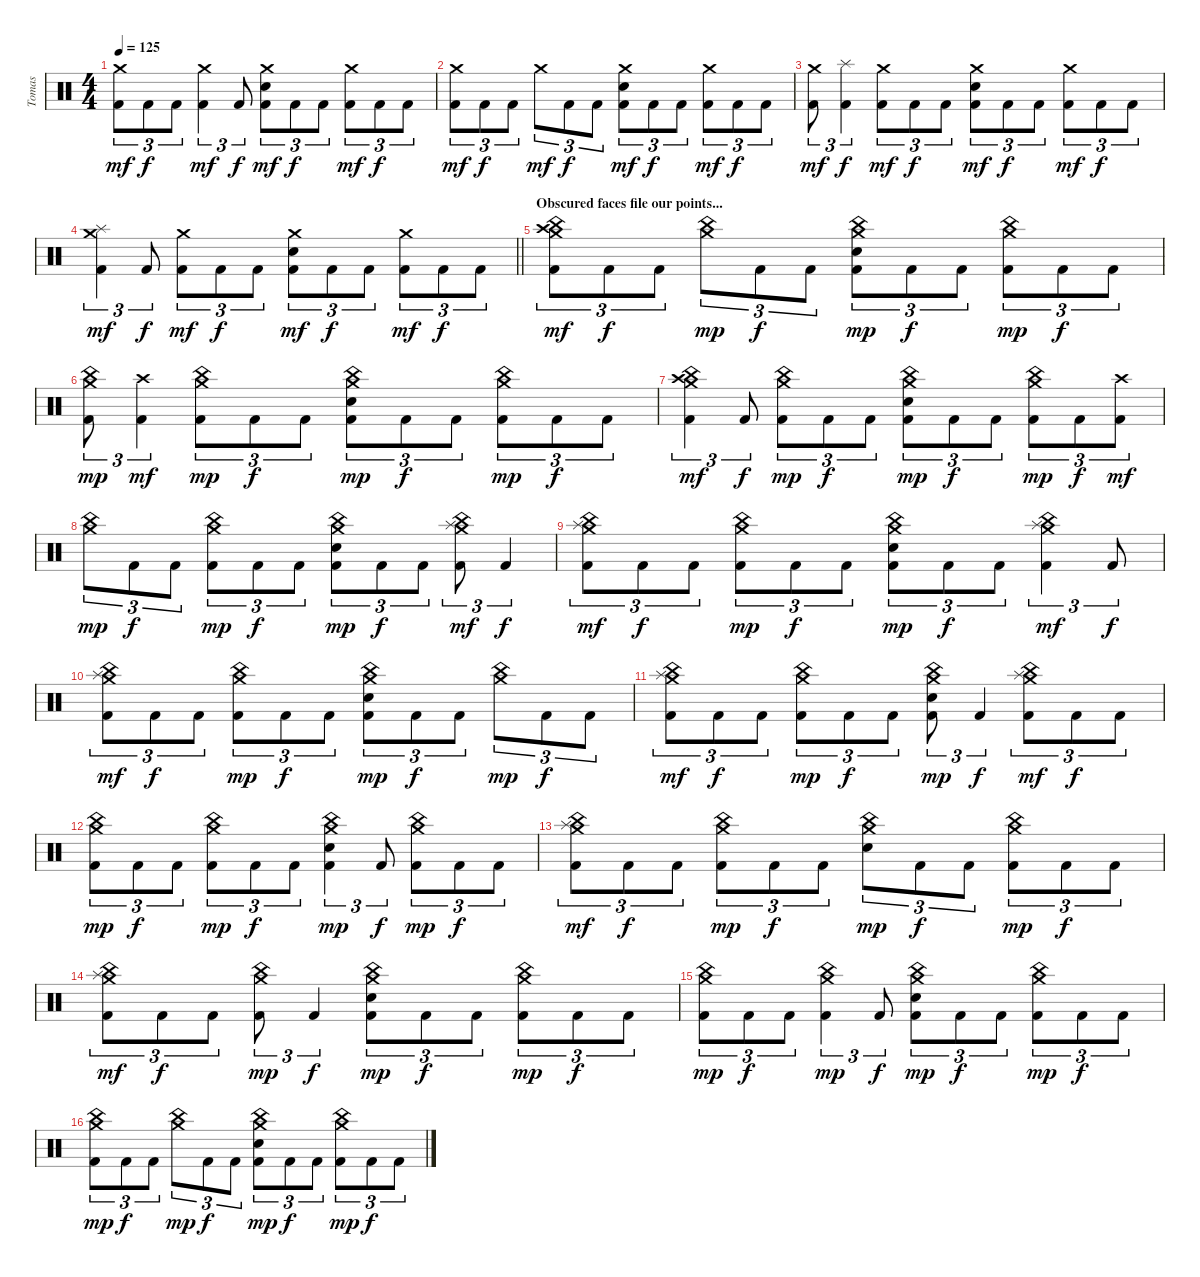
\track ("Tomas" "Tomas") {instrument percussion}
\staff {score}
\articulation defaults
\ts (4 4)
\tempo 125
\clef neutral
\ks c
("Crash medium (hit)" "Kick (hit) 2").8{tu (3 2) dy mf} "Kick (hit) 2".8{tu (3 2) dy f} "Kick (hit) 2".8{tu (3 2)} ("Crash medium (hit)" "Kick (hit) 2").4{tu (3 2) dy mf} "Kick (hit) 2".8{tu (3 2) dy f} ("Crash medium (hit)" "Electric Snare (hit)" "Kick (hit) 2").8{tu (3 2) dy mf} "Kick (hit) 2".8{tu (3 2) dy f} "Kick (hit) 2".8{tu (3 2)} ("Crash medium (hit)" "Kick (hit) 2").8{tu (3 2) dy mf} "Kick (hit) 2".8{tu (3 2) dy f} "Kick (hit) 2".8{tu (3 2)} |
("Crash medium (hit)" "Kick (hit) 2").8{tu (3 2) dy mf} "Kick (hit) 2".8{tu (3 2) dy f} "Kick (hit) 2".8{tu (3 2)} "Crash medium (hit)".8{tu (3 2) dy mf} "Kick (hit) 2".8{tu (3 2) dy f} "Kick (hit) 2".8{tu (3 2)} ("Crash medium (hit)" "Electric Snare (hit)" "Kick (hit) 2").8{tu (3 2) dy mf} "Kick (hit) 2".8{tu (3 2) dy f} "Kick (hit) 2".8{tu (3 2)} ("Crash medium (hit)" "Kick (hit) 2").8{tu (3 2) dy mf} "Kick (hit) 2".8{tu (3 2) dy f} "Kick (hit) 2".8{tu (3 2)} |
("Crash medium (hit)" "Kick (hit) 2").8{tu (3 2) dy mf} ("Splash (hit)" "Kick (hit) 2").4{tu (3 2) dy f} ("Crash medium (hit)" "Kick (hit) 2").8{tu (3 2) dy mf} "Kick (hit) 2".8{tu (3 2) dy f} "Kick (hit) 2".8{tu (3 2)} ("Crash medium (hit)" "Electric Snare (hit)" "Kick (hit) 2").8{tu (3 2) dy mf} "Kick (hit) 2".8{tu (3 2) dy f} "Kick (hit) 2".8{tu (3 2)} ("Crash medium (hit)" "Kick (hit) 2").8{tu (3 2) dy mf} "Kick (hit) 2".8{tu (3 2) dy f} "Kick (hit) 2".8{tu (3 2)} |
\barLineRight lightlight
("Crash medium (hit)" "Splash (hit)" "Kick (hit) 2").4{tu (3 2) dy mf} "Kick (hit) 2".8{tu (3 2) dy f} ("Crash medium (hit)" "Kick (hit) 2").8{tu (3 2) dy mf} "Kick (hit) 2".8{tu (3 2) dy f} "Kick (hit) 2".8{tu (3 2)} ("Crash medium (hit)" "Electric Snare (hit)" "Kick (hit) 2").8{tu (3 2) dy mf} "Kick (hit) 2".8{tu (3 2) dy f} "Kick (hit) 2".8{tu (3 2)} ("Crash medium (hit)" "Kick (hit) 2").8{tu (3 2) dy mf} "Kick (hit) 2".8{tu (3 2) dy f} "Kick (hit) 2".8{tu (3 2)} |
\section ("" "Obscured faces file our points...")
("Crash medium (hit)" "China (hit)" "Crash high (hit)" "Kick (hit) 2").8{tu (3 2) dy mf} "Kick (hit) 2".8{tu (3 2) dy f} "Kick (hit) 2".8{tu (3 2)} ("Crash medium (hit)" "China (hit)").8{tu (3 2) dy mp} "Kick (hit) 2".8{tu (3 2) dy f} "Kick (hit) 2".8{tu (3 2)} ("Crash medium (hit)" "China (hit)" "Electric Snare (hit)" "Kick (hit) 2").8{tu (3 2) dy mp} "Kick (hit) 2".8{tu (3 2) dy f} "Kick (hit) 2".8{tu (3 2)} ("Crash medium (hit)" "China (hit)" "Kick (hit) 2").8{tu (3 2) dy mp} "Kick (hit) 2".8{tu (3 2) dy f} "Kick (hit) 2".8{tu (3 2)} |
("Crash medium (hit)" "China (hit)" "Kick (hit) 2").8{tu (3 2) dy mp} ("Crash high (hit)" "Kick (hit) 2").4{tu (3 2) dy mf} ("Crash medium (hit)" "China (hit)" "Kick (hit) 2").8{tu (3 2) dy mp} "Kick (hit) 2".8{tu (3 2) dy f} "Kick (hit) 2".8{tu (3 2)} ("Crash medium (hit)" "China (hit)" "Electric Snare (hit)" "Kick (hit) 2").8{tu (3 2) dy mp} "Kick (hit) 2".8{tu (3 2) dy f} "Kick (hit) 2".8{tu (3 2)} ("Crash medium (hit)" "China (hit)" "Kick (hit) 2").8{tu (3 2) dy mp} "Kick (hit) 2".8{tu (3 2) dy f} "Kick (hit) 2".8{tu (3 2)} |
("Crash medium (hit)" "China (hit)" "Crash high (hit)" "Kick (hit) 2").4{tu (3 2) dy mf} "Kick (hit) 2".8{tu (3 2) dy f} ("Crash medium (hit)" "China (hit)" "Kick (hit) 2").8{tu (3 2) dy mp} "Kick (hit) 2".8{tu (3 2) dy f} "Kick (hit) 2".8{tu (3 2)} ("Crash medium (hit)" "China (hit)" "Electric Snare (hit)" "Kick (hit) 2").8{tu (3 2) dy mp} "Kick (hit) 2".8{tu (3 2) dy f} "Kick (hit) 2".8{tu (3 2)} ("Crash medium (hit)" "China (hit)" "Kick (hit) 2").8{tu (3 2) dy mp} "Kick (hit) 2".8{tu (3 2) dy f} ("Crash high (hit)" "Kick (hit) 2").8{tu (3 2) dy mf} |
("Crash medium (hit)" "China (hit)").8{tu (3 2) dy mp} "Kick (hit) 2".8{tu (3 2) dy f} "Kick (hit) 2".8{tu (3 2)} ("Crash medium (hit)" "China (hit)" "Kick (hit) 2").8{tu (3 2) dy mp} "Kick (hit) 2".8{tu (3 2) dy f} "Kick (hit) 2".8{tu (3 2)} ("Crash medium (hit)" "China (hit)" "Electric Snare (hit)" "Kick (hit) 2").8{tu (3 2) dy mp} "Kick (hit) 2".8{tu (3 2) dy f} "Kick (hit) 2".8{tu (3 2)} ("Crash medium (hit)" "China (hit)" "Splash (hit)" "Kick (hit) 2").8{tu (3 2) dy mf} "Kick (hit) 2".4{tu (3 2) dy f} |
("Crash medium (hit)" "China (hit)" "Splash (hit)" "Kick (hit) 2").8{tu (3 2) dy mf} "Kick (hit) 2".8{tu (3 2) dy f} "Kick (hit) 2".8{tu (3 2)} ("Crash medium (hit)" "China (hit)" "Kick (hit) 2").8{tu (3 2) dy mp} "Kick (hit) 2".8{tu (3 2) dy f} "Kick (hit) 2".8{tu (3 2)} ("Crash medium (hit)" "China (hit)" "Electric Snare (hit)" "Kick (hit) 2").8{tu (3 2) dy mp} "Kick (hit) 2".8{tu (3 2) dy f} "Kick (hit) 2".8{tu (3 2)} ("Crash medium (hit)" "China (hit)" "Splash (hit)" "Kick (hit) 2").4{tu (3 2) dy mf} "Kick (hit) 2".8{tu (3 2) dy f} |
("Crash medium (hit)" "China (hit)" "Splash (hit)" "Kick (hit) 2").8{tu (3 2) dy mf} "Kick (hit) 2".8{tu (3 2) dy f} "Kick (hit) 2".8{tu (3 2)} ("Crash medium (hit)" "China (hit)" "Kick (hit) 2").8{tu (3 2) dy mp} "Kick (hit) 2".8{tu (3 2) dy f} "Kick (hit) 2".8{tu (3 2)} ("Crash medium (hit)" "China (hit)" "Electric Snare (hit)" "Kick (hit) 2").8{tu (3 2) dy mp} "Kick (hit) 2".8{tu (3 2) dy f} "Kick (hit) 2".8{tu (3 2)} ("Crash medium (hit)" "China (hit)").8{tu (3 2) dy mp} "Kick (hit) 2".8{tu (3 2) dy f} "Kick (hit) 2".8{tu (3 2)} |
("Crash medium (hit)" "China (hit)" "Splash (hit)" "Kick (hit) 2").8{tu (3 2) dy mf} "Kick (hit) 2".8{tu (3 2) dy f} "Kick (hit) 2".8{tu (3 2)} ("Crash medium (hit)" "China (hit)" "Kick (hit) 2").8{tu (3 2) dy mp} "Kick (hit) 2".8{tu (3 2) dy f} "Kick (hit) 2".8{tu (3 2)} ("Crash medium (hit)" "China (hit)" "Electric Snare (hit)" "Kick (hit) 2").8{tu (3 2) dy mp} "Kick (hit) 2".4{tu (3 2) dy f} ("Crash medium (hit)" "China (hit)" "Splash (hit)" "Kick (hit) 2").8{tu (3 2) dy mf} "Kick (hit) 2".8{tu (3 2) dy f} "Kick (hit) 2".8{tu (3 2)} |
("Crash medium (hit)" "China (hit)" "Kick (hit) 2").8{tu (3 2) dy mp} "Kick (hit) 2".8{tu (3 2) dy f} "Kick (hit) 2".8{tu (3 2)} ("Crash medium (hit)" "China (hit)" "Kick (hit) 2").8{tu (3 2) dy mp} "Kick (hit) 2".8{tu (3 2) dy f} "Kick (hit) 2".8{tu (3 2)} ("Crash medium (hit)" "China (hit)" "Electric Snare (hit)" "Kick (hit) 2").4{tu (3 2) dy mp} "Kick (hit) 2".8{tu (3 2) dy f} ("Crash medium (hit)" "China (hit)" "Kick (hit) 2").8{tu (3 2) dy mp} "Kick (hit) 2".8{tu (3 2) dy f} "Kick (hit) 2".8{tu (3 2)} |
("Crash medium (hit)" "China (hit)" "Splash (hit)" "Kick (hit) 2").8{tu (3 2) dy mf} "Kick (hit) 2".8{tu (3 2) dy f} "Kick (hit) 2".8{tu (3 2)} ("Crash medium (hit)" "China (hit)" "Kick (hit) 2").8{tu (3 2) dy mp} "Kick (hit) 2".8{tu (3 2) dy f} "Kick (hit) 2".8{tu (3 2)} ("Crash medium (hit)" "China (hit)" "Electric Snare (hit)").8{tu (3 2) dy mp} "Kick (hit) 2".8{tu (3 2) dy f} "Kick (hit) 2".8{tu (3 2)} ("Crash medium (hit)" "China (hit)" "Kick (hit) 2").8{tu (3 2) dy mp} "Kick (hit) 2".8{tu (3 2) dy f} "Kick (hit) 2".8{tu (3 2)} |
("Crash medium (hit)" "China (hit)" "Splash (hit)" "Kick (hit) 2").8{tu (3 2) dy mf} "Kick (hit) 2".8{tu (3 2) dy f} "Kick (hit) 2".8{tu (3 2)} ("Crash medium (hit)" "China (hit)" "Kick (hit) 2").8{tu (3 2) dy mp} "Kick (hit) 2".4{tu (3 2) dy f} ("Crash medium (hit)" "China (hit)" "Electric Snare (hit)" "Kick (hit) 2").8{tu (3 2) dy mp} "Kick (hit) 2".8{tu (3 2) dy f} "Kick (hit) 2".8{tu (3 2)} ("Crash medium (hit)" "China (hit)" "Kick (hit) 2").8{tu (3 2) dy mp} "Kick (hit) 2".8{tu (3 2) dy f} "Kick (hit) 2".8{tu (3 2)} |
("Crash medium (hit)" "China (hit)" "Kick (hit) 2").8{tu (3 2) dy mp} "Kick (hit) 2".8{tu (3 2) dy f} "Kick (hit) 2".8{tu (3 2)} ("Crash medium (hit)" "China (hit)" "Kick (hit) 2").4{tu (3 2) dy mp} "Kick (hit) 2".8{tu (3 2) dy f} ("Crash medium (hit)" "China (hit)" "Electric Snare (hit)" "Kick (hit) 2").8{tu (3 2) dy mp} "Kick (hit) 2".8{tu (3 2) dy f} "Kick (hit) 2".8{tu (3 2)} ("Crash medium (hit)" "China (hit)" "Kick (hit) 2").8{tu (3 2) dy mp} "Kick (hit) 2".8{tu (3 2) dy f} "Kick (hit) 2".8{tu (3 2)} |
("Crash medium (hit)" "China (hit)" "Kick (hit) 2").8{tu (3 2) dy mp} "Kick (hit) 2".8{tu (3 2) dy f} "Kick (hit) 2".8{tu (3 2)} ("Crash medium (hit)" "China (hit)").8{tu (3 2) dy mp} "Kick (hit) 2".8{tu (3 2) dy f} "Kick (hit) 2".8{tu (3 2)} ("Crash medium (hit)" "China (hit)" "Electric Snare (hit)" "Kick (hit) 2").8{tu (3 2) dy mp} "Kick (hit) 2".8{tu (3 2) dy f} "Kick (hit) 2".8{tu (3 2)} ("Crash medium (hit)" "China (hit)" "Kick (hit) 2").8{tu (3 2) dy mp} "Kick (hit) 2".8{tu (3 2) dy f} "Kick (hit) 2".8{tu (3 2)}
